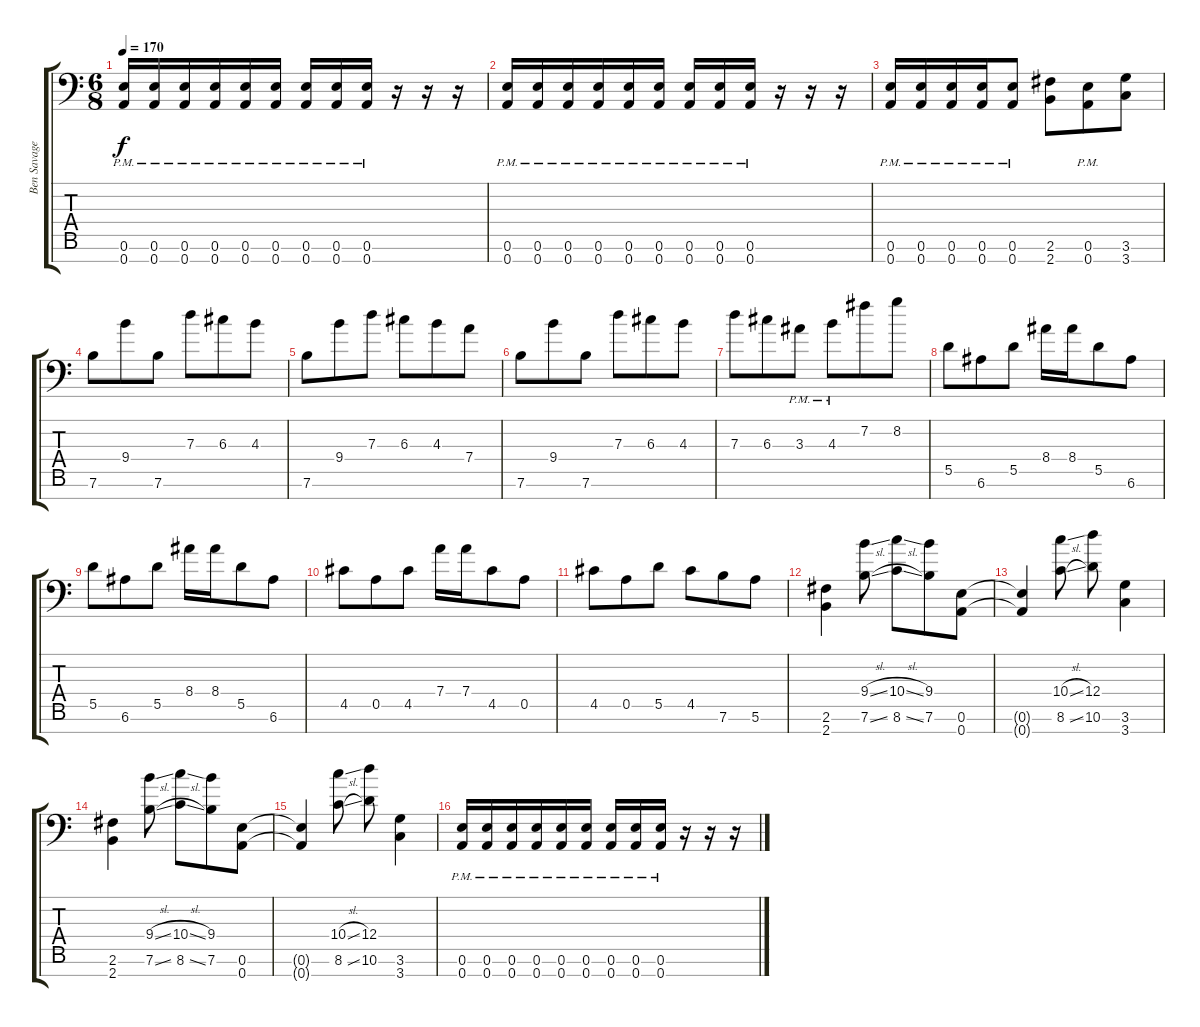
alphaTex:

\track ("Ben Savage" "Ben Savage") {instrument distortionguitar}
\staff {score tabs}
\tuning (E4 B3 G3 D3 A2 E2 A1) {hide}
\ts (6 8)
\tempo 170
\clef f4
\ks c
(0.6{pm} 0.7{pm}).16{dy f} (0.6{pm} 0.7{pm}).16 (0.6{pm} 0.7{pm}).16 (0.6{pm} 0.7{pm}).16 (0.6{pm} 0.7{pm}).16 (0.6{pm} 0.7{pm}).16 (0.6{pm} 0.7{pm}).16 (0.6{pm} 0.7{pm}).16 (0.6{pm} 0.7{pm}).16 r.16 r.16 r.16 |
(0.6{pm} 0.7{pm}).16 (0.6{pm} 0.7{pm}).16 (0.6{pm} 0.7{pm}).16 (0.6{pm} 0.7{pm}).16 (0.6{pm} 0.7{pm}).16 (0.6{pm} 0.7{pm}).16 (0.6{pm} 0.7{pm}).16 (0.6{pm} 0.7{pm}).16 (0.6{pm} 0.7{pm}).16 r.16 r.16 r.16 |
(0.6{pm} 0.7{pm}).16 (0.6{pm} 0.7{pm}).16 (0.6{pm} 0.7{pm}).16 (0.6{pm} 0.7{pm}).16 (0.6{pm} 0.7{pm}).8 (2.6 2.7).8 (0.6{pm} 0.7{pm}).8 (3.6 3.7).8 |
7.6.8 9.4.8 7.6.8 7.3.8 6.3.8 4.3.8 |
7.6.8 9.4.8 7.3.8 6.3.8 4.3.8 7.4.8 |
7.6.8 9.4.8 7.6.8 7.3.8 6.3.8 4.3.8 |
7.3.8 6.3.8 3.3{pm}.8 4.3{pm}.8 7.2.8 8.2.8 |
5.5.8 6.6.8 5.5.8 8.4.16 8.4.16 5.5.8 6.6.8 |
5.5.8 6.6.8 5.5.8 8.4.16 8.4.16 5.5.8 6.6.8 |
4.5.8 0.5.8 4.5.8 7.4.16 7.4.16 4.5.8 0.5.8 |
4.5.8 0.5.8 5.5.8 4.5.8 7.6.8 5.6.8 |
(2.6 2.7).4 (9.4{sl} 7.6{sl}).8 (10.4{sl} 8.6{sl}).8 (9.4 7.6).8 (0.6 0.7).8 |
(0.6{t} 0.7{t}).4 (10.4{sl} 8.6{sl}).8 (12.4 10.6).8 (3.6 3.7).4 |
(2.6 2.7).4 (9.4{sl} 7.6{sl}).8 (10.4{sl} 8.6{sl}).8 (9.4 7.6).8 (0.6 0.7).8 |
(0.6{t} 0.7{t}).4 (10.4{sl} 8.6{sl}).8 (12.4 10.6).8 (3.6 3.7).4 |
(0.6{pm} 0.7{pm}).16 (0.6{pm} 0.7{pm}).16 (0.6{pm} 0.7{pm}).16 (0.6{pm} 0.7{pm}).16 (0.6{pm} 0.7{pm}).16 (0.6{pm} 0.7{pm}).16 (0.6{pm} 0.7{pm}).16 (0.6{pm} 0.7{pm}).16 (0.6{pm} 0.7{pm}).16 r.16 r.16 r.16
